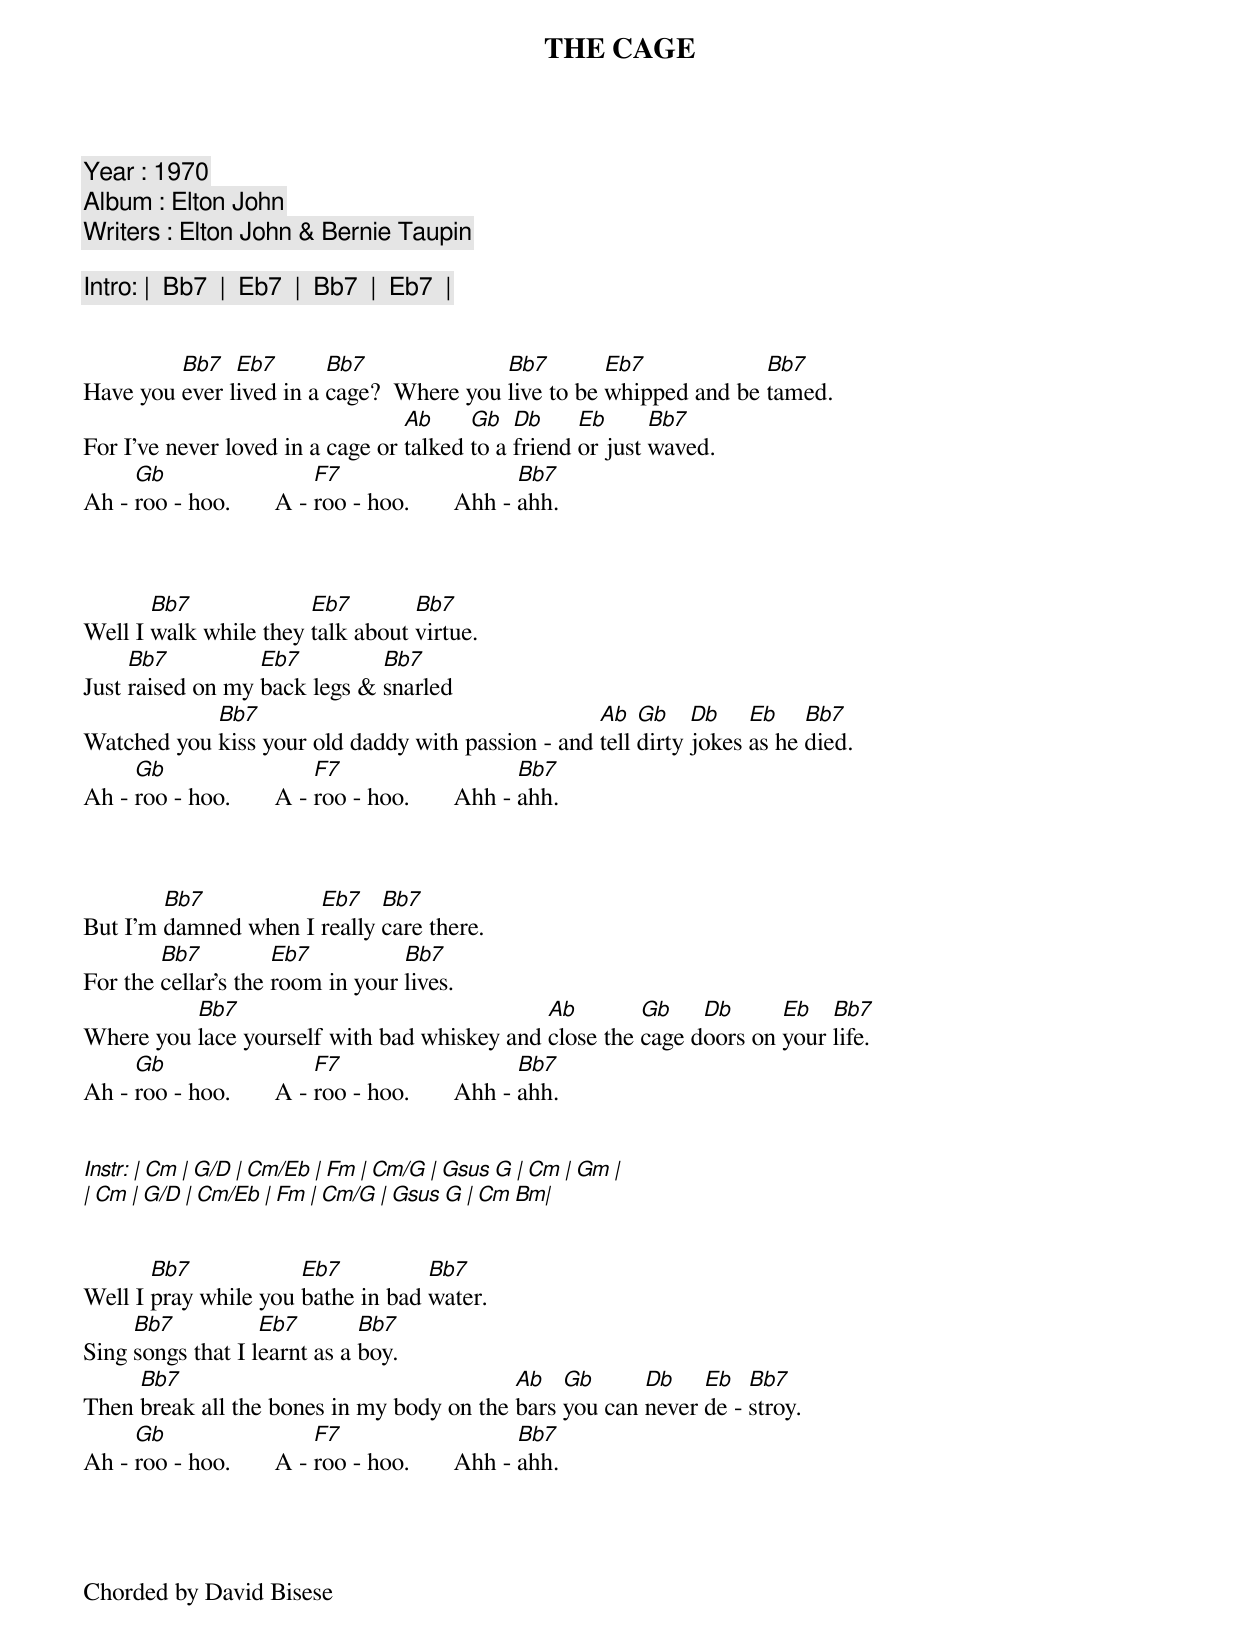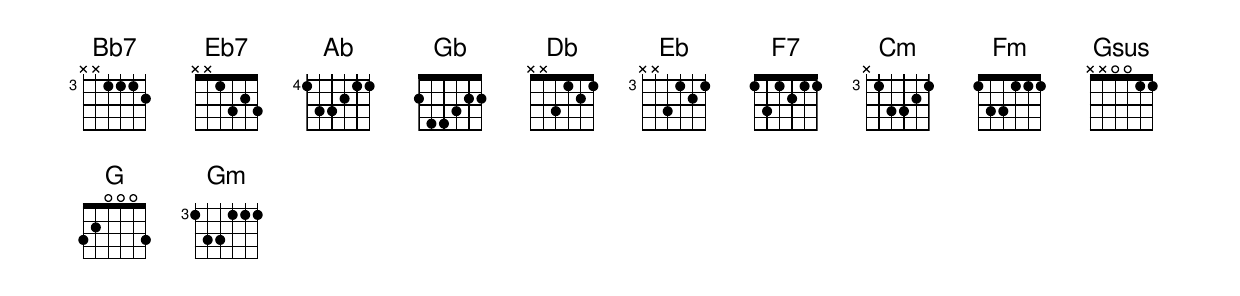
THE CAGE

   Year : 1970
  Album : Elton John
Writers : Elton John & Bernie Taupin

Intro: |  Bb7  |  Eb7  |  Bb7  |  Eb7  |


         Bb7   Eb7       Bb7              Bb7        Eb7            Bb7
Have you ever lived in a cage?  Where you live to be whipped and be tamed.
                                  Ab     Gb   Db     Eb      Bb7
For I've never loved in a cage or talked to a friend or just waved.
     Gb                   F7                     Bb7
Ah - roo - hoo.       A - roo - hoo.       Ahh - ahh.



       Bb7             Eb7        Bb7
Well I walk while they talk about virtue.
     Bb7          Eb7         Bb7
Just raised on my back legs & snarled
            Bb7                                    Ab   Gb    Db    Eb    Bb7
Watched you kiss your old daddy with passion - and tell dirty jokes as he died.
     Gb                   F7                     Bb7
Ah - roo - hoo.       A - roo - hoo.       Ahh - ahh.



        Bb7           Eb7    Bb7
But I'm damned when I really care there.
        Bb7          Eb7          Bb7
For the cellar's the room in your lives.
          Bb7                                Ab        Gb    Db      Eb   Bb7
Where you lace yourself with bad whiskey and close the cage doors on your life.
     Gb                   F7                     Bb7
Ah - roo - hoo.       A - roo - hoo.       Ahh - ahh.


Instr: | Cm | G/D | Cm/Eb | Fm | Cm/G | Gsus G | Cm | Gm |
       | Cm | G/D | Cm/Eb | Fm | Cm/G | Gsus G | Cm Bm|


       Bb7            Eb7          Bb7
Well I pray while you bathe in bad water.
     Bb7           Eb7        Bb7
Sing songs that I learnt as a boy.
     Bb7                                   Ab   Gb      Db    Eb   Bb7
Then break all the bones in my body on the bars you can never de - stroy.
     Gb                   F7                     Bb7
Ah - roo - hoo.       A - roo - hoo.       Ahh - ahh.


{Repeat 1st Verse, then Instrumental}


Chorded by David Bisese
